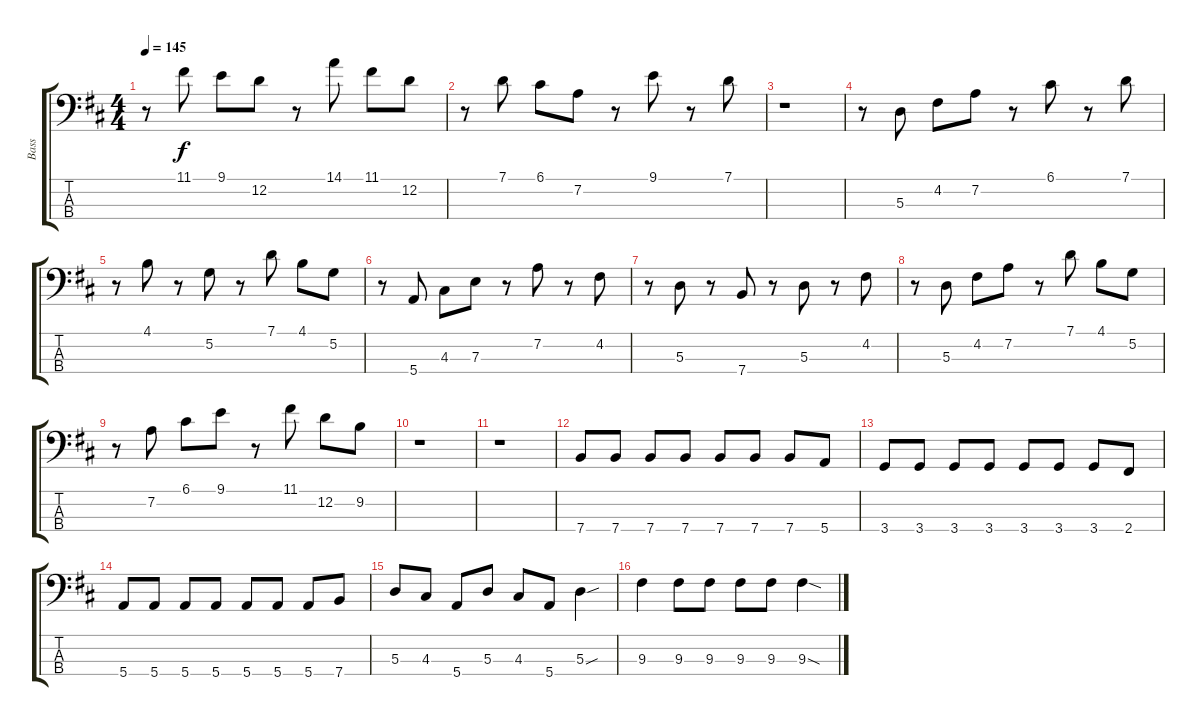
\track ("     Bass" "     Bass") {instrument electricbassfinger}
\staff {score tabs}
\tuning (G2 D2 A1 E1) {hide}
\ts (4 4)
\tempo 145
\clef f4
\ks d
r.8{dy f} 11.1.8 9.1.8 12.2.8 r.8 14.1.8 11.1.8 12.2.8 |
r.8 7.1.8 6.1.8 7.2.8 r.8 9.1.8 r.8 7.1.8 |
r.1 |
r.8 5.3.8 4.2.8 7.2.8 r.8 6.1.8 r.8 7.1.8 |
r.8 4.1.8 r.8 5.2.8 r.8 7.1.8 4.1.8 5.2.8 |
r.8 5.4.8 4.3.8 7.3.8 r.8 7.2.8 r.8 4.2.8 |
r.8 5.3.8 r.8 7.4.8 r.8 5.3.8 r.8 4.2.8 |
r.8 5.3.8 4.2.8 7.2.8 r.8 7.1.8 4.1.8 5.2.8 |
r.8 7.2.8 6.1.8 9.1.8 r.8 11.1.8 12.2.8 9.2.8 |
r.1 |
r.1 |
7.4.8 7.4.8 7.4.8 7.4.8 7.4.8 7.4.8 7.4.8 5.4.8 |
3.4.8 3.4.8 3.4.8 3.4.8 3.4.8 3.4.8 3.4.8 2.4.8 |
5.4.8 5.4.8 5.4.8 5.4.8 5.4.8 5.4.8 5.4.8 7.4.8 |
5.3.8 4.3.8 5.4.8 5.3.8 4.3.8 5.4.8 5.3{sou}.4 |
9.3.4 9.3.8 9.3.8 9.3.8 9.3.8 9.3{sod}.4
